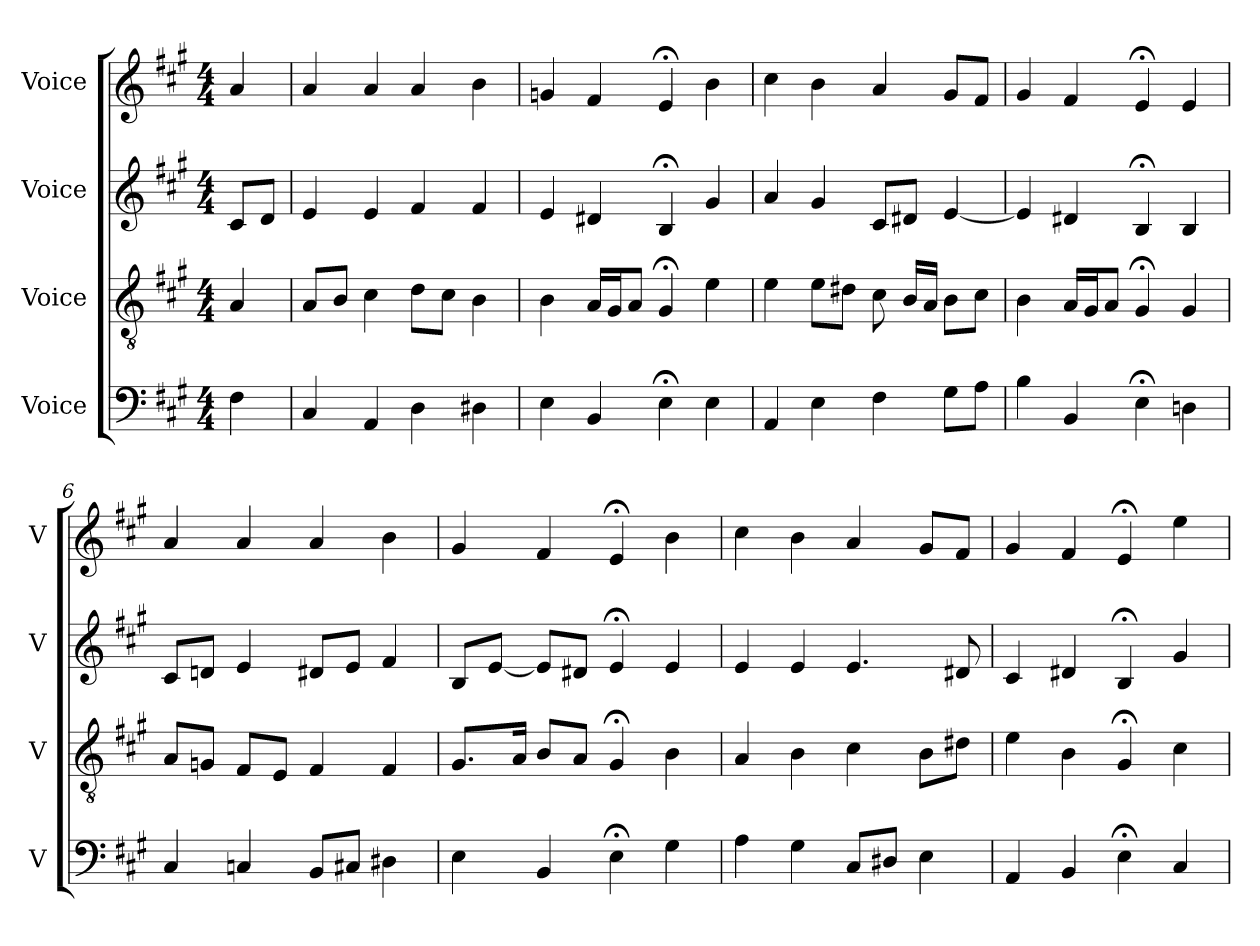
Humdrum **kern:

**kern	**kern	**kern	**kern
*part4	*part3	*part2	*part1
*staff4	*staff3	*staff2	*staff1
*I"Voice	*I"Voice	*I"Voice	*I"Voice
*I'V	*I'V	*I'V	*I'V
*clefF4	*clefGv2	*clefG2	*clefG2
*k[f#c#g#]	*k[f#c#g#]	*k[f#c#g#]	*k[f#c#g#]
*M4/4	*M4/4	*M4/4	*M4/4
*MM100	*MM100	*MM100	*MM100
=1	=1	=1	=1
4F#\	4A/	8c#/L	4a/
.	.	8d/J	.
=2	=2	=2	=2
4C#/	8A/L	4e/	4a/
.	8B/J	.	.
4AA/	4c#\	4e/	4a/
4D\	8d\L	4f#/	4a/
.	8c#\J	.	.
4D#X\	4B\	4f#/	4b\
=3	=3	=3	=3
4E\	4B\	4e/	4gn/
4BB/	16A/LL	4d#X/	4f#/
.	16G#/J	.	.
.	8A/J	.	.
4E;\	4G#;/	4B;/	4e;/
4E\	4e\	4g#/	4b\
=4	=4	=4	=4
4AA/	4e\	4a/	4cc#\
4E\	8e\L	4g#/	4b\
.	8d#X\J	.	.
4F#\	8c#\	8c#/L	4a/
.	16B/LL	8d#X/J	.
.	16A/JJ	.	.
8G#\L	8B\L	[4e/	8g#/L
8A\J	8c#\J	.	8f#/J
=5	=5	=5	=5
4B\	4B\	4e/]	4g#/
4BB/	16A/LL	4d#X/	4f#/
.	16G#/J	.	.
.	8A/J	.	.
4E;\	4G#;/	4B;/	4e;/
4Dn\	4G#/	4B/	4e/
!!LO:LB:g=z
=6	=6	=6	=6
4C#/	8A/L	8c#/L	4a/
.	8Gn/J	8dn/J	.
4Cn/	8F#/L	4e/	4a/
.	8E/J	.	.
8BB/L	4F#/	8d#X/L	4a/
8C#X/J	.	8e/J	.
4D#X\	4F#/	4f#/	4b\
=7	=7	=7	=7
4E\	8.G#/L	8B/L	4g#/
.	.	[8e/J	.
.	16A/Jk	.	.
4BB/	8B/L	8e/L]	4f#/
.	8A/J	8d#X/J	.
4E;\	4G#;/	4e;/	4e;/
4G#\	4B\	4e/	4b\
=8	=8	=8	=8
4A\	4A/	4e/	4cc#\
4G#\	4B\	4e/	4b\
8C#/L	4c#\	4.e/	4a/
8D#X/J	.	.	.
4E\	8B\L	.	8g#/L
.	8d#X\J	8d#X/	8f#/J
=9	=9	=9	=9
4AA/	4e\	4c#/	4g#/
4BB/	4B\	4d#X/	4f#/
4E;\	4G#;/	4B;/	4e;/
4C#/	4c#\	4g#/	4ee\
=	=	=	=
*-	*-	*-	*-
